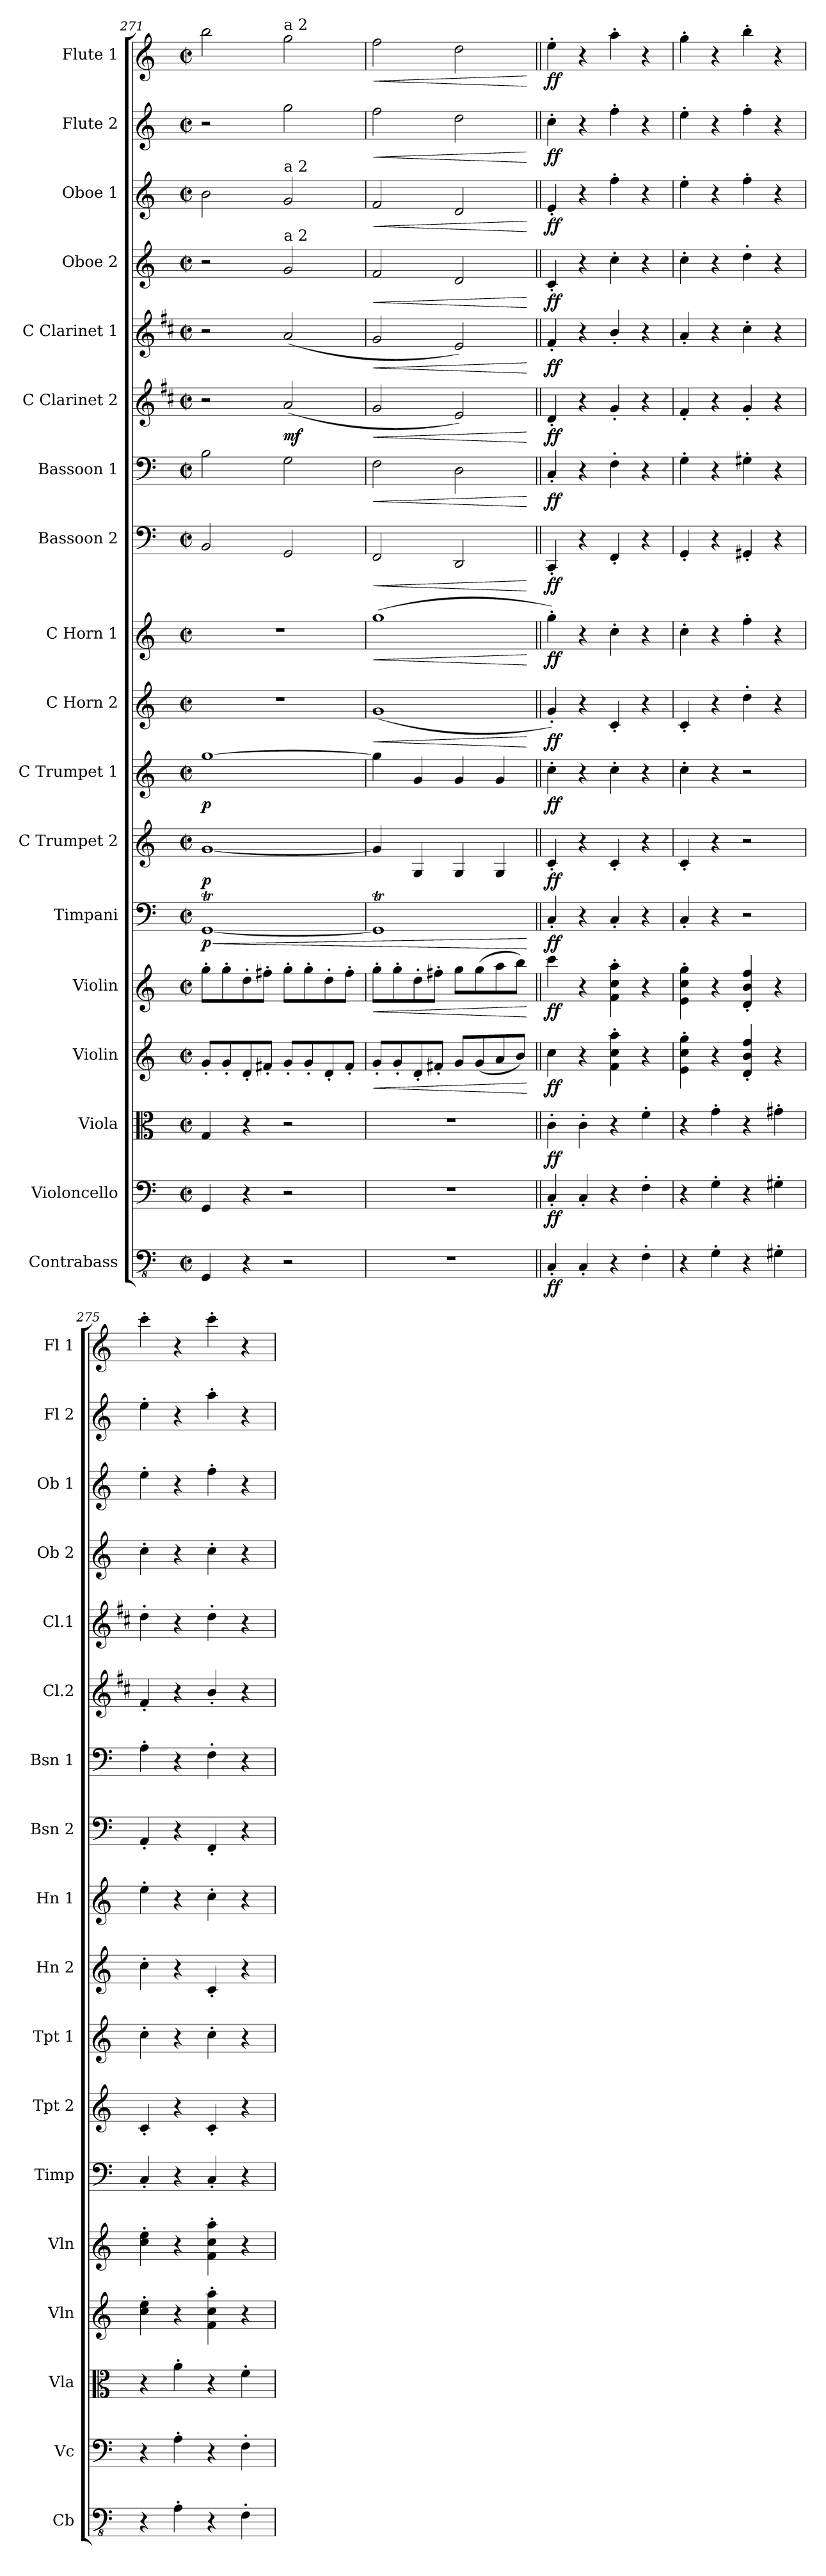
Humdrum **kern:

**kern	**dynam	**kern	**dynam	**kern	**dynam	**kern	**dynam	**kern	**dynam	**kern	**dynam	**kern	**dynam	**kern	**dynam	**kern	**dynam	**kern	**dynam	**kern	**dynam	**kern	**dynam	**kern	**dynam	**kern	**dynam	**kern	**dynam	**kern	**dynam	**kern	**dynam	**kern	**dynam
*part18	*part18	*part17	*part17	*part16	*part16	*part15	*part15	*part14	*part14	*part13	*part13	*part12	*part12	*part11	*part11	*part10	*part10	*part9	*part9	*part8	*part8	*part7	*part7	*part6	*part6	*part5	*part5	*part4	*part4	*part3	*part3	*part2	*part2	*part1	*part1
*staff18	*staff18	*staff17	*staff17	*staff16	*staff16	*staff15	*staff15	*staff14	*staff14	*staff13	*staff13	*staff12	*staff12	*staff11	*staff11	*staff10	*staff10	*staff9	*staff9	*staff8	*staff8	*staff7	*staff7	*staff6	*staff6	*staff5	*staff5	*staff4	*staff4	*staff3	*staff3	*staff2	*staff2	*staff1	*staff1
*I"Contrabass	*	*I"Violoncello	*	*I"Viola	*	*I"Violin	*	*I"Violin	*	*I"Timpani	*	*I"C Trumpet 2	*	*I"C Trumpet 1	*	*I"C Horn 2	*	*I"C Horn 1	*	*I"Bassoon 2	*	*I"Bassoon 1	*	*I"C Clarinet 2	*	*I"C Clarinet 1	*	*I"Oboe 2	*	*I"Oboe 1	*	*I"Flute 2	*	*I"Flute 1	*
*I'Cb	*	*I'Vc	*	*I'Vla	*	*I'Vln	*	*I'Vln	*	*I'Timp	*	*I'Tpt 2	*	*I'Tpt 1	*	*I'Hn 2	*	*I'Hn 1	*	*I'Bsn 2	*	*I'Bsn 1	*	*I'Cl.2	*	*I'Cl.1	*	*I'Ob 2	*	*I'Ob 1	*	*I'Fl 2	*	*I'Fl 1	*
!!LO:PB:g=z
*clefFv4	*	*clefF4	*	*clefC3	*	*clefG2	*	*clefG2	*	*clefF4	*	*clefG2	*	*clefG2	*	*clefG2	*	*clefG2	*	*clefF4	*	*clefF4	*	*clefG2	*	*clefG2	*	*clefG2	*	*clefG2	*	*clefG2	*	*clefG2	*
*	*	*	*	*	*	*	*	*	*	*	*	*	*	*	*	*ITrd7c12	*	*ITrd7c12	*	*	*	*	*	*ITrd1c2	*	*ITrd1c2	*	*	*	*	*	*	*	*	*
*k[]	*	*k[]	*	*k[]	*	*k[]	*	*k[]	*	*k[]	*	*k[]	*	*k[]	*	*k[]	*	*k[]	*	*k[]	*	*k[]	*	*k[]	*	*k[]	*	*k[]	*	*k[]	*	*k[]	*	*k[]	*
*M2/2	*	*M2/2	*	*M2/2	*	*M2/2	*	*M2/2	*	*M2/2	*	*M2/2	*	*M2/2	*	*M2/2	*	*M2/2	*	*M2/2	*	*M2/2	*	*M2/2	*	*M2/2	*	*M2/2	*	*M2/2	*	*M2/2	*	*M2/2	*
*met(c|)	*	*met(c|)	*	*met(c|)	*	*met(c|)	*	*met(c|)	*	*met(c|)	*	*met(c|)	*	*met(c|)	*	*met(c|)	*	*met(c|)	*	*met(c|)	*	*met(c|)	*	*met(c|)	*	*met(c|)	*	*met(c|)	*	*met(c|)	*	*met(c|)	*	*met(c|)	*
=271	=271	=271	=271	=271	=271	=271	=271	=271	=271	=271	=271	=271	=271	=271	=271	=271	=271	=271	=271	=271	=271	=271	=271	=271	=271	=271	=271	=271	=271	=271	=271	=271	=271	=271	=271
!	!	!	!	!	!	!	!	!	!	!	!LO:HP:b	!	!	!	!	!	!	!	!	!	!	!	!	!	!	!	!	!	!	!	!	!	!	!	!
!	!	!	!	!	!	!	!	!	!	!	!LO:DY:n=1:b	!	!LO:DY:b	!	!LO:DY:b	!	!	!	!	!	!	!	!	!	!	!	!	!	!	!	!	!	!	!	!
4GGG/	.	4GG/	.	4G/	.	8g'/L	.	8gg'\L	.	[1GGT	< p	[1g	p	[1gg	p	1r	.	1r	.	2BB/	.	2B\	.	2r	.	2r	.	2r	.	2b\	.	2r	.	2bb\	.
.	.	.	.	.	.	8g'/	.	8gg'\	.	.	.	.	.	.	.	.	.	.	.	.	.	.	.	.	.	.	.	.	.	.	.	.	.	.	.
4r	.	4r	.	4r	.	8d'/	.	8dd'\	.	.	.	.	.	.	.	.	.	.	.	.	.	.	.	.	.	.	.	.	.	.	.	.	.	.	.
.	.	.	.	.	.	8f#X'/J	.	8ff#X'\J	.	.	.	.	.	.	.	.	.	.	.	.	.	.	.	.	.	.	.	.	.	.	.	.	.	.	.
!	!	!	!	!	!	!	!	!	!	!	!	!	!	!	!	!	!	!	!	!	!	!	!	!	!	!	!	!	!	!	!	!	!	!LO:TX:a:t=a 2	!
!	!	!	!	!	!	!	!	!	!	!	!	!	!	!	!	!	!	!	!	!	!	!	!	!	!	!	!	!	!	!LO:TX:a:t=a 2	!	!	!	!	!
!	!	!	!	!	!	!	!	!	!	!	!	!	!	!	!	!	!	!	!	!	!	!	!	!	!	!	!	!LO:TX:a:t=a 2	!	!	!	!	!	!	!
!	!	!	!	!	!	!	!	!	!	!	!	!	!	!	!	!	!	!	!	!	!	!	!	!	!LO:DY:b	!	!	!	!	!	!	!	!	!	!
2r	.	2r	.	2r	.	8g'/L	.	8gg'\L	.	.	.	.	.	.	.	.	.	.	.	2GG/	.	2G\	.	(<2g/	mf	(<2g/	.	2g/	.	2g/	.	2gg\	.	2gg\	.
.	.	.	.	.	.	8g'/	.	8gg'\	.	.	.	.	.	.	.	.	.	.	.	.	.	.	.	.	.	.	.	.	.	.	.	.	.	.	.
.	.	.	.	.	.	8d'/	.	8dd'\	.	.	.	.	.	.	.	.	.	.	.	.	.	.	.	.	.	.	.	.	.	.	.	.	.	.	.
.	.	.	.	.	.	8f#'/J	.	8ff#'\J	.	.	.	.	.	.	.	.	.	.	.	.	.	.	.	.	.	.	.	.	.	.	.	.	.	.	.
=272	=272	=272	=272	=272	=272	=272	=272	=272	=272	=272	=272	=272	=272	=272	=272	=272	=272	=272	=272	=272	=272	=272	=272	=272	=272	=272	=272	=272	=272	=272	=272	=272	=272	=272	=272
!	!	!	!	!	!	!	!LO:HP:b	!	!LO:HP:b	!	!	!	!	!	!	!	!LO:HP:b	!	!LO:HP:b	!	!LO:HP:b	!	!LO:HP:b	!	!LO:HP:b	!	!LO:HP:b	!	!LO:HP:b	!	!LO:HP:b	!	!LO:HP:b	!	!LO:HP:b
1r	.	1r	.	1r	.	8g'/L	<	8gg'\L	<	1GGT]	.	4g/]	.	4gg\]	.	(<1G	<	(>1g	<	2FF/	<	2F\	<	2f/	<	2f/	<	2f/	<	2f/	<	2ff\	<	2ff\	<
.	.	.	.	.	.	8g'/	.	8gg'\	.	.	.	.	.	.	.	.	.	.	.	.	.	.	.	.	.	.	.	.	.	.	.	.	.	.	.
.	.	.	.	.	.	8d'/	.	8dd'\	.	.	.	4G/	.	4g/	.	.	.	.	.	.	.	.	.	.	.	.	.	.	.	.	.	.	.	.	.
.	.	.	.	.	.	8f#X'/J	.	8ff#X'\J	.	.	.	.	.	.	.	.	.	.	.	.	.	.	.	.	.	.	.	.	.	.	.	.	.	.	.
.	.	.	.	.	.	8g/L	.	8gg\L	.	.	.	4G/	.	4g/	.	.	.	.	.	2DD/	.	2D\	.	2d/)	.	2d/)	.	2d/	.	2d/	.	2dd\	.	2dd\	.
.	.	.	.	.	.	(<8g/	.	(>8gg\	.	.	.	.	.	.	.	.	.	.	.	.	.	.	.	.	.	.	.	.	.	.	.	.	.	.	.
.	.	.	.	.	.	8a/	.	8aa\	.	.	.	4G/	.	4g/	.	.	.	.	.	.	.	.	.	.	.	.	.	.	.	.	.	.	.	.	.
.	.	.	.	.	.	8b/J)	.	8bb\J)	.	.	.	.	.	.	.	.	.	.	.	.	.	.	.	.	.	.	.	.	.	.	.	.	.	.	.
.	.	.	.	.	.	.	[	.	[	.	[	.	.	.	.	.	[	.	[	.	[	.	[	.	[	.	[	.	[	.	[	.	[	.	[
=273||	=273||	=273||	=273||	=273||	=273||	=273||	=273||	=273||	=273||	=273||	=273||	=273||	=273||	=273||	=273||	=273||	=273||	=273||	=273||	=273||	=273||	=273||	=273||	=273||	=273||	=273||	=273||	=273||	=273||	=273||	=273||	=273||	=273||	=273||	=273||
!	!LO:DY:b	!	!LO:DY:b	!	!LO:DY:b	!	!LO:DY:b	!	!LO:DY:b	!	!LO:DY:b	!	!LO:DY:b	!	!LO:DY:b	!	!LO:DY:b	!	!LO:DY:b	!	!LO:DY:b	!	!LO:DY:b	!	!LO:DY:b	!	!LO:DY:b	!	!LO:DY:b	!	!LO:DY:b	!	!LO:DY:b	!	!LO:DY:b
4CC'/	ff	4C'/	ff	4c'\	ff	4cc\	ff	4ccc\	ff	4C'/	ff	4c'/	ff	4cc'\	ff	4G'/)	ff	4g'\)	ff	4CC'/	ff	4C'/	ff	4c'/	ff	4e'/	ff	4c'/	ff	4e'/	ff	4cc'\	ff	4ee'\	ff
4CC'/	.	4C'/	.	4c'\	.	4r	.	4r	.	4r	.	4r	.	4r	.	4r	.	4r	.	4r	.	4r	.	4r	.	4r	.	4r	.	4r	.	4r	.	4r	.
4r	.	4r	.	4r	.	4f\' 4cc\' 4aa\'	.	4f\' 4cc\' 4aa\'	.	4C'/	.	4c'/	.	4cc'\	.	4C'/	.	4c'\	.	4FF'/	.	4F'\	.	4f'/	.	4a'/	.	4cc'\	.	4ff'\	.	4ff'\	.	4aa'\	.
4FF'\	.	4F'\	.	4f'\	.	4r	.	4r	.	4r	.	4r	.	4r	.	4r	.	4r	.	4r	.	4r	.	4r	.	4r	.	4r	.	4r	.	4r	.	4r	.
=274	=274	=274	=274	=274	=274	=274	=274	=274	=274	=274	=274	=274	=274	=274	=274	=274	=274	=274	=274	=274	=274	=274	=274	=274	=274	=274	=274	=274	=274	=274	=274	=274	=274	=274	=274
4r	.	4r	.	4r	.	4e\' 4cc\' 4gg\'	.	4e\' 4cc\' 4gg\'	.	4C'/	.	4c'/	.	4cc'\	.	4C'/	.	4c'\	.	4GG'/	.	4G'\	.	4e'/	.	4g'/	.	4cc'\	.	4ee'\	.	4ee'\	.	4gg'\	.
4GG'\	.	4G'\	.	4g'\	.	4r	.	4r	.	4r	.	4r	.	4r	.	4r	.	4r	.	4r	.	4r	.	4r	.	4r	.	4r	.	4r	.	4r	.	4r	.
4r	.	4r	.	4r	.	4d/' 4b/' 4ff/'	.	4d/' 4b/' 4ff/'	.	2r	.	2r	.	2r	.	4d'\	.	4f'\	.	4GG#X'/	.	4G#X'\	.	4f'/	.	4b'\	.	4dd'\	.	4ff'\	.	4ff'\	.	4bb'\	.
4GG#X'\	.	4G#X'\	.	4g#X'\	.	4r	.	4r	.	.	.	.	.	.	.	4r	.	4r	.	4r	.	4r	.	4r	.	4r	.	4r	.	4r	.	4r	.	4r	.
=275	=275	=275	=275	=275	=275	=275	=275	=275	=275	=275	=275	=275	=275	=275	=275	=275	=275	=275	=275	=275	=275	=275	=275	=275	=275	=275	=275	=275	=275	=275	=275	=275	=275	=275	=275
4r	.	4r	.	4r	.	4cc\' 4ee\'	.	4cc\' 4ee\'	.	4C'/	.	4c'/	.	4cc'\	.	4c'\	.	4e'\	.	4AA'/	.	4A'\	.	4e'/	.	4cc'\	.	4cc'\	.	4ee'\	.	4ee'\	.	4ccc'\	.
4AA'\	.	4A'\	.	4a'\	.	4r	.	4r	.	4r	.	4r	.	4r	.	4r	.	4r	.	4r	.	4r	.	4r	.	4r	.	4r	.	4r	.	4r	.	4r	.
4r	.	4r	.	4r	.	4f\' 4cc\' 4aa\'	.	4f\' 4cc\' 4aa\'	.	4C'/	.	4c'/	.	4cc'\	.	4C'/	.	4c'\	.	4FF'/	.	4F'\	.	4a'/	.	4cc'\	.	4cc'\	.	4ff'\	.	4aa'\	.	4ccc'\	.
4FF'\	.	4F'\	.	4f'\	.	4r	.	4r	.	4r	.	4r	.	4r	.	4r	.	4r	.	4r	.	4r	.	4r	.	4r	.	4r	.	4r	.	4r	.	4r	.
=	=	=	=	=	=	=	=	=	=	=	=	=	=	=	=	=	=	=	=	=	=	=	=	=	=	=	=	=	=	=	=	=	=	=	=
*-	*-	*-	*-	*-	*-	*-	*-	*-	*-	*-	*-	*-	*-	*-	*-	*-	*-	*-	*-	*-	*-	*-	*-	*-	*-	*-	*-	*-	*-	*-	*-	*-	*-	*-	*-
